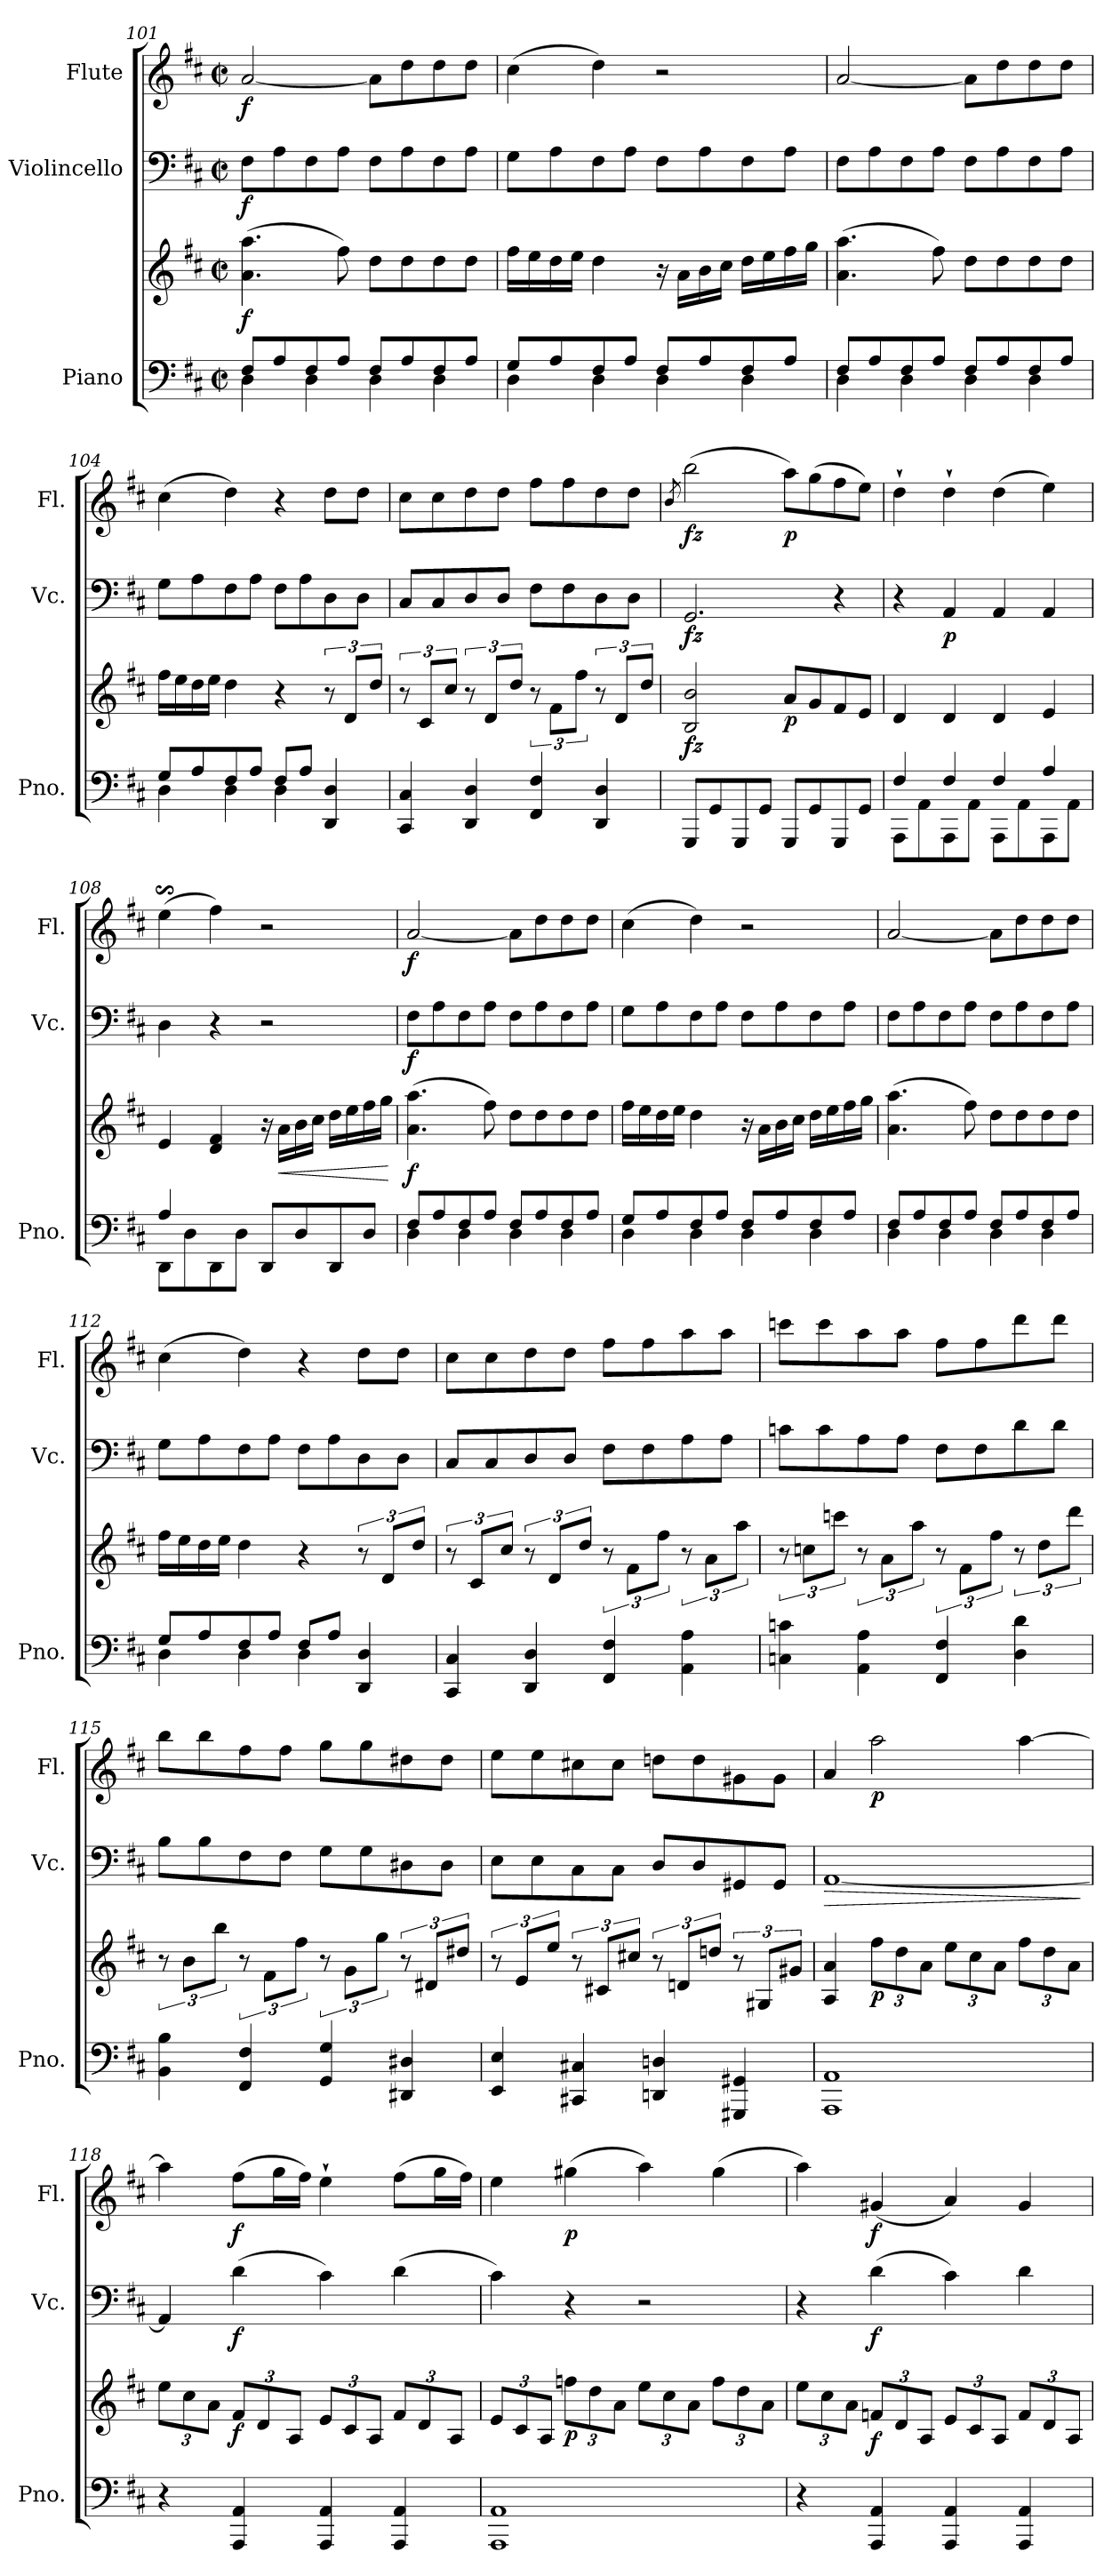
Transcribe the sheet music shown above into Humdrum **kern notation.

**kern	**kern	**dynam	**kern	**dynam	**kern	**dynam
*part3	*part3	*part3	*part2	*part2	*part1	*part1
*staff4	*staff3	*staff3/4	*staff2	*staff2	*staff1	*staff1
*I"Piano	*	*	*I"Violincello	*	*I"Flute	*
*I'Pno.	*	*	*I'Vc.	*	*I'Fl.	*
*clefF4	*clefG2	*	*clefF4	*	*clefG2	*
*k[f#c#]	*k[f#c#]	*	*k[f#c#]	*	*k[f#c#]	*
*M2/2	*M2/2	*	*M2/2	*	*M2/2	*
*met(c|)	*met(c|)	*	*met(c|)	*	*met(c|)	*
=101	=101	=101	=101	=101	=101	=101
*^	*	*	*	*	*	*
!	!	!	!LO:DY:b	!	!LO:DY:b	!	!LO:DY:b
8F#/L	4D\	(>4.a\ 4.aa\	f	8F#\L	f	[2a/	f
8A/	.	.	.	8A\	.	.	.
8F#/	4D\	.	.	8F#\	.	.	.
8A/J	.	8ff#\)	.	8A\J	.	.	.
8F#/L	4D\	8dd\L	.	8F#\L	.	8a\L]	.
8A/	.	8dd\	.	8A\	.	8dd\	.
8F#/	4D\	8dd\	.	8F#\	.	8dd\	.
8A/J	.	8dd\J	.	8A\J	.	8dd\J	.
=102	=102	=102	=102	=102	=102	=102	=102
8G/L	4D\	16ff#\LL	.	8G\L	.	(>4cc#\	.
.	.	16ee\	.	.	.	.	.
8A/	.	16dd\	.	8A\	.	.	.
.	.	16ee\JJ	.	.	.	.	.
8F#/	4D\	4dd\	.	8F#\	.	4dd\)	.
8A/J	.	.	.	8A\J	.	.	.
8F#/L	4D\	16r	.	8F#\L	.	2r	.
.	.	16a\LL	.	.	.	.	.
8A/	.	16b\	.	8A\	.	.	.
.	.	16cc#\JJ	.	.	.	.	.
8F#/	4D\	16dd\LL	.	8F#\	.	.	.
.	.	16ee\	.	.	.	.	.
8A/J	.	16ff#\	.	8A\J	.	.	.
.	.	16gg\JJ	.	.	.	.	.
=103	=103	=103	=103	=103	=103	=103	=103
8F#/L	4D\	(>4.a\ 4.aa\	.	8F#\L	.	[2a/	.
8A/	.	.	.	8A\	.	.	.
8F#/	4D\	.	.	8F#\	.	.	.
8A/J	.	8ff#\)	.	8A\J	.	.	.
8F#/L	4D\	8dd\L	.	8F#\L	.	8a\L]	.
8A/	.	8dd\	.	8A\	.	8dd\	.
8F#/	4D\	8dd\	.	8F#\	.	8dd\	.
8A/J	.	8dd\J	.	8A\J	.	8dd\J	.
=104	=104	=104	=104	=104	=104	=104	=104
8G/L	4D\	16ff#\LL	.	8G\L	.	(>4cc#\	.
.	.	16ee\	.	.	.	.	.
8A/	.	16dd\	.	8A\	.	.	.
.	.	16ee\JJ	.	.	.	.	.
8F#/	4D\	4dd\	.	8F#\	.	4dd\)	.
8A/J	.	.	.	8A\J	.	.	.
8F#/L	4D\	4r	.	8F#\L	.	4r	.
8A/J	.	.	.	8A\	.	.	.
4DD/ 4D/	4ryy	12r	.	8D\	.	8dd\L	.
.	.	12d/L	.	.	.	.	.
.	.	.	.	8D\J	.	8dd\J	.
.	.	12dd/J	.	.	.	.	.
*v	*v	*	*	*	*	*	*
=105	=105	=105	=105	=105	=105	=105
4CC#/ 4C#/	12r	.	8C#/L	.	8cc#\L	.
.	12c#/L	.	.	.	.	.
.	.	.	8C#/	.	8cc#\	.
.	12cc#/J	.	.	.	.	.
4DD/ 4D/	12r	.	8D/	.	8dd\	.
.	12d/L	.	.	.	.	.
.	.	.	8D/J	.	8dd\J	.
.	12dd/J	.	.	.	.	.
4FF#/ 4F#/	12r	.	8F#\L	.	8ff#\L	.
.	12f#\L	.	.	.	.	.
.	.	.	8F#\	.	8ff#\	.
.	12ff#\J	.	.	.	.	.
4DD/ 4D/	12r	.	8D\	.	8dd\	.
.	12d/L	.	.	.	.	.
.	.	.	8D\J	.	8dd\J	.
.	12dd/J	.	.	.	.	.
=106	=106	=106	=106	=106	=106	=106
.	.	.	.	.	8qb/	.
!	!	!LO:DY:b	!	!LO:DY:b	!	!LO:DY:b
8GGG/L	2B/ 2b/	fz	2.GG/	fz	(>2bb\	fz
8GG/	.	.	.	.	.	.
8GGG/	.	.	.	.	.	.
8GG/J	.	.	.	.	.	.
!	!	!LO:DY:b	!	!	!	!LO:DY:b
8GGG/L	8a/L	p	.	.	8aa\L)	p
8GG/	8g/	.	.	.	(>8gg\	.
8GGG/	8f#/	.	4r	.	8ff#\	.
8GG/J	8e/J	.	.	.	8ee\J)	.
=107	=107	=107	=107	=107	=107	=107
*^	*	*	*	*	*	*
4F#/	8AAA\L	4d/	.	4r	.	4dd`\	.
.	8AA\	.	.	.	.	.	.
!	!	!	!	!	!LO:DY:b	!	!
4F#/	8AAA\	4d/	.	4AA/	p	4dd`\	.
.	8AA\J	.	.	.	.	.	.
4F#/	8AAA\L	4d/	.	4AA/	.	(>4dd\	.
.	8AA\	.	.	.	.	.	.
4A/	8AAA\	4e/	.	4AA/	.	4ee\)	.
.	8AA\J	.	.	.	.	.	.
=108	=108	=108	=108	=108	=108	=108	=108
8DD\L	4A/	4e/	.	4D\	.	(>4ees$SS\	.
8D\	.	.	.	.	.	.	.
8DD\	2.ryy	4d/ 4f#/	.	4r	.	4ff#\)	.
8D\J	.	.	.	.	.	.	.
8DD/L	.	16r	.	2r	.	2r	.
!	!	!	!LO:HP:b	!	!	!	!
.	.	16a\LL	<	.	.	.	.
8D/	.	16b\	.	.	.	.	.
.	.	16cc#\JJ	.	.	.	.	.
8DD/	.	16dd\LL	.	.	.	.	.
.	.	16ee\	.	.	.	.	.
8D/J	.	16ff#\	.	.	.	.	.
.	.	16gg\JJ	.	.	.	.	.
*v	*v	*	*	*	*	*	*
.	.	[	.	.	.	.
=109	=109	=109	=109	=109	=109	=109
*^	*	*	*	*	*	*
!	!	!	!LO:DY:b	!	!LO:DY:b	!	!LO:DY:b
8F#/L	4D\	(>4.a\ 4.aa\	f	8F#\L	f	[2a/	f
8A/	.	.	.	8A\	.	.	.
8F#/	4D\	.	.	8F#\	.	.	.
8A/J	.	8ff#\)	.	8A\J	.	.	.
8F#/L	4D\	8dd\L	.	8F#\L	.	8a\L]	.
8A/	.	8dd\	.	8A\	.	8dd\	.
8F#/	4D\	8dd\	.	8F#\	.	8dd\	.
8A/J	.	8dd\J	.	8A\J	.	8dd\J	.
=110	=110	=110	=110	=110	=110	=110	=110
8G/L	4D\	16ff#\LL	.	8G\L	.	(>4cc#\	.
.	.	16ee\	.	.	.	.	.
8A/	.	16dd\	.	8A\	.	.	.
.	.	16ee\JJ	.	.	.	.	.
8F#/	4D\	4dd\	.	8F#\	.	4dd\)	.
8A/J	.	.	.	8A\J	.	.	.
8F#/L	4D\	16r	.	8F#\L	.	2r	.
.	.	16a\LL	.	.	.	.	.
8A/	.	16b\	.	8A\	.	.	.
.	.	16cc#\JJ	.	.	.	.	.
8F#/	4D\	16dd\LL	.	8F#\	.	.	.
.	.	16ee\	.	.	.	.	.
8A/J	.	16ff#\	.	8A\J	.	.	.
.	.	16gg\JJ	.	.	.	.	.
=111	=111	=111	=111	=111	=111	=111	=111
8F#/L	4D\	(>4.a\ 4.aa\	.	8F#\L	.	[2a/	.
8A/	.	.	.	8A\	.	.	.
8F#/	4D\	.	.	8F#\	.	.	.
8A/J	.	8ff#\)	.	8A\J	.	.	.
8F#/L	4D\	8dd\L	.	8F#\L	.	8a\L]	.
8A/	.	8dd\	.	8A\	.	8dd\	.
8F#/	4D\	8dd\	.	8F#\	.	8dd\	.
8A/J	.	8dd\J	.	8A\J	.	8dd\J	.
=112	=112	=112	=112	=112	=112	=112	=112
8G/L	4D\	16ff#\LL	.	8G\L	.	(>4cc#\	.
.	.	16ee\	.	.	.	.	.
8A/	.	16dd\	.	8A\	.	.	.
.	.	16ee\JJ	.	.	.	.	.
8F#/	4D\	4dd\	.	8F#\	.	4dd\)	.
8A/J	.	.	.	8A\J	.	.	.
8F#/L	4D\	4r	.	8F#\L	.	4r	.
8A/J	.	.	.	8A\	.	.	.
4DD/ 4D/	4ryy	12r	.	8D\	.	8dd\L	.
.	.	12d/L	.	.	.	.	.
.	.	.	.	8D\J	.	8dd\J	.
.	.	12dd/J	.	.	.	.	.
*v	*v	*	*	*	*	*	*
=113	=113	=113	=113	=113	=113	=113
4CC#/ 4C#/	12r	.	8C#/L	.	8cc#\L	.
.	12c#/L	.	.	.	.	.
.	.	.	8C#/	.	8cc#\	.
.	12cc#/J	.	.	.	.	.
4DD/ 4D/	12r	.	8D/	.	8dd\	.
.	12d/L	.	.	.	.	.
.	.	.	8D/J	.	8dd\J	.
.	12dd/J	.	.	.	.	.
4FF#/ 4F#/	12r	.	8F#\L	.	8ff#\L	.
.	12f#\L	.	.	.	.	.
.	.	.	8F#\	.	8ff#\	.
.	12ff#\J	.	.	.	.	.
4AA\ 4A\	12r	.	8A\	.	8aa\	.
.	12a\L	.	.	.	.	.
.	.	.	8A\J	.	8aa\J	.
.	12aa\J	.	.	.	.	.
=114	=114	=114	=114	=114	=114	=114
4Cn\ 4cn\	12r	.	8cn\L	.	8cccn\L	.
.	12ccn\L	.	.	.	.	.
.	.	.	8c\	.	8ccc\	.
.	12cccn\J	.	.	.	.	.
4AA\ 4A\	12r	.	8A\	.	8aa\	.
.	12a\L	.	.	.	.	.
.	.	.	8A\J	.	8aa\J	.
.	12aa\J	.	.	.	.	.
4FF#/ 4F#/	12r	.	8F#\L	.	8ff#\L	.
.	12f#\L	.	.	.	.	.
.	.	.	8F#\	.	8ff#\	.
.	12ff#\J	.	.	.	.	.
4D\ 4d\	12r	.	8d\	.	8ddd\	.
.	12dd\L	.	.	.	.	.
.	.	.	8d\J	.	8ddd\J	.
.	12ddd\J	.	.	.	.	.
=115	=115	=115	=115	=115	=115	=115
4BB\ 4B\	12r	.	8B\L	.	8bb\L	.
.	12b\L	.	.	.	.	.
.	.	.	8B\	.	8bb\	.
.	12bb\J	.	.	.	.	.
4FF#/ 4F#/	12r	.	8F#\	.	8ff#\	.
.	12f#\L	.	.	.	.	.
.	.	.	8F#\J	.	8ff#\J	.
.	12ff#\J	.	.	.	.	.
4GG/ 4G/	12r	.	8G\L	.	8gg\L	.
.	12g\L	.	.	.	.	.
.	.	.	8G\	.	8gg\	.
.	12gg\J	.	.	.	.	.
4DD#X/ 4D#X/	12r	.	8D#X\	.	8dd#X\	.
.	12d#X/L	.	.	.	.	.
.	.	.	8D#\J	.	8dd#\J	.
.	12dd#X/J	.	.	.	.	.
=116	=116	=116	=116	=116	=116	=116
4EE/ 4E/	12r	.	8E\L	.	8ee\L	.
.	12e/L	.	.	.	.	.
.	.	.	8E\	.	8ee\	.
.	12ee/J	.	.	.	.	.
4CC#X/ 4C#X/	12r	.	8C#\	.	8cc#X\	.
.	12c#X/L	.	.	.	.	.
.	.	.	8C#\J	.	8cc#\J	.
.	12cc#X/J	.	.	.	.	.
4DDn/ 4Dn/	12r	.	8D/L	.	8ddn\L	.
.	12dn/L	.	.	.	.	.
.	.	.	8D/	.	8dd\	.
.	12ddn/J	.	.	.	.	.
4GGG#X/ 4GG#X/	12r	.	8GG#X/	.	8g#X\	.
.	12G#X/L	.	.	.	.	.
.	.	.	8GG#/J	.	8g#\J	.
.	12g#X/J	.	.	.	.	.
=117	=117	=117	=117	=117	=117	=117
!	!	!	!	!LO:HP:b	!	!
1AAA 1AA	4A/ 4a/	.	[1AA	>	4a/	.
*	*Xbrackettup	*	*	*	*	*
!	!	!LO:DY:b	!	!	!	!LO:DY:b
.	12ff#\L	p	.	.	2aa\	p
.	12dd\	.	.	.	.	.
.	12a\J	.	.	.	.	.
.	12ee\L	.	.	.	.	.
.	12cc#\	.	.	.	.	.
.	12a\J	.	.	.	.	.
.	12ff#\L	.	.	.	[4aa\	.
.	12dd\	.	.	.	.	.
.	12a\J	.	.	.	.	.
.	.	.	.	]	.	.
=118	=118	=118	=118	=118	=118	=118
4r	12ee\L	.	4AA/]	.	4aa\]	.
.	12cc#\	.	.	.	.	.
.	12a\J	.	.	.	.	.
!	!	!LO:DY:b	!	!LO:DY:b	!	!LO:DY:b
4AAA/ 4AA/	12f#/L	f	(>4d\	f	(>8ff#\L	f
.	12d/	.	.	.	.	.
.	.	.	.	.	16gg\L	.
.	12A/J	.	.	.	.	.
.	.	.	.	.	16ff#\JJ)	.
4AAA/ 4AA/	12e/L	.	4c#\)	.	4ee`\	.
.	12c#/	.	.	.	.	.
.	12A/J	.	.	.	.	.
4AAA/ 4AA/	12f#/L	.	(>4d\	.	(>8ff#\L	.
.	12d/	.	.	.	.	.
.	.	.	.	.	16gg\L	.
.	12A/J	.	.	.	.	.
.	.	.	.	.	16ff#\JJ)	.
=119	=119	=119	=119	=119	=119	=119
1AAA 1AA	12e/L	.	4c#\)	.	4ee\	.
.	12c#/	.	.	.	.	.
.	12A/J	.	.	.	.	.
!	!	!LO:DY:b	!	!	!	!LO:DY:b
.	12ffn\L	p	4r	.	(>4gg#X\	p
.	12dd\	.	.	.	.	.
.	12a\J	.	.	.	.	.
.	12ee\L	.	2r	.	4aa\)	.
.	12cc#\	.	.	.	.	.
.	12a\J	.	.	.	.	.
.	12ff\L	.	.	.	(>4gg#\	.
.	12dd\	.	.	.	.	.
.	12a\J	.	.	.	.	.
=120	=120	=120	=120	=120	=120	=120
4r	12ee\L	.	4r	.	4aa\)	.
.	12cc#\	.	.	.	.	.
.	12a\J	.	.	.	.	.
!	!	!LO:DY:b	!	!LO:DY:b	!	!LO:DY:b
4AAA/ 4AA/	12fn/L	f	(>4d\	f	(<4g#X/	f
.	12d/	.	.	.	.	.
.	12A/J	.	.	.	.	.
4AAA/ 4AA/	12e/L	.	4c#\)	.	4a/)	.
.	12c#/	.	.	.	.	.
.	12A/J	.	.	.	.	.
4AAA/ 4AA/	12f/L	.	4d\	.	4g#/	.
.	12d/	.	.	.	.	.
.	12A/J	.	.	.	.	.
=	=	=	=	=	=	=
*-	*-	*-	*-	*-	*-	*-
